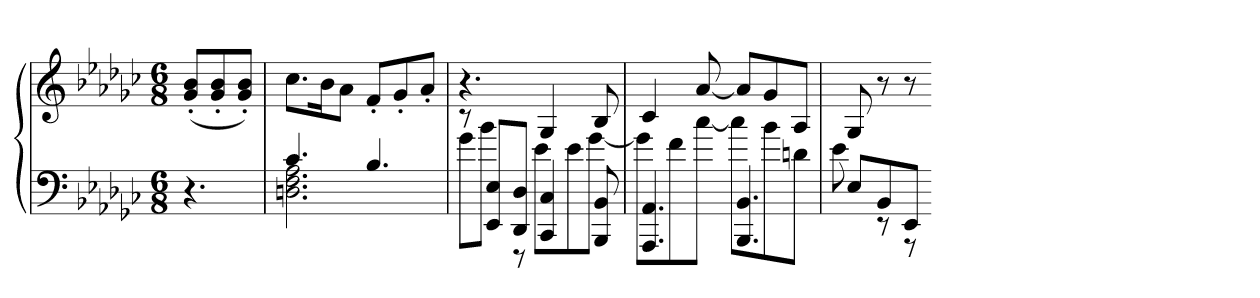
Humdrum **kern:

**kern	**kern
*part1	*part1
*staff2	*staff1
*clefF4	*clefG2
*k[b-e-a-d-g-c-]	*k[b-e-a-d-g-c-]
*e-:	*e-:
*M6/8	*M6/8
=	=
4.r	(8g-' 8b-'L
.	8g-' 8b-'
.	8g-' 8b-'J)
=109	=109
*^	*
4.c-	2.Dn 2.F 2.A-	8.cc-L
.	.	16b-K
.	.	8a-J
4.B-	.	8f'L
.	.	8g-'
.	.	8a-'J
=110	=110	=110
8r	8g-L	4.r
8EE- 8E-L	8b-J	.
8DD- 8D-J	8r	.
4CC- 4C-	8e-L	4G-
.	8e-	.
8BBB- 8BB-	[8g-J	8B-
=111	=111	=111
4.AAA- 4.AA-	8g-L]	4c-
.	8f	.
.	[8cc-J	[8a-
4.BBB- 4.BB-	8cc-L]	8a-L]
.	8b-	8g-
.	8dnJ	8A-J
=112	=112	=112
8E-L	8e-	8G-
8BB-	8r	8r
8EE-J	8r	8r
*v	*v	*
=-	=-
*-	*-
